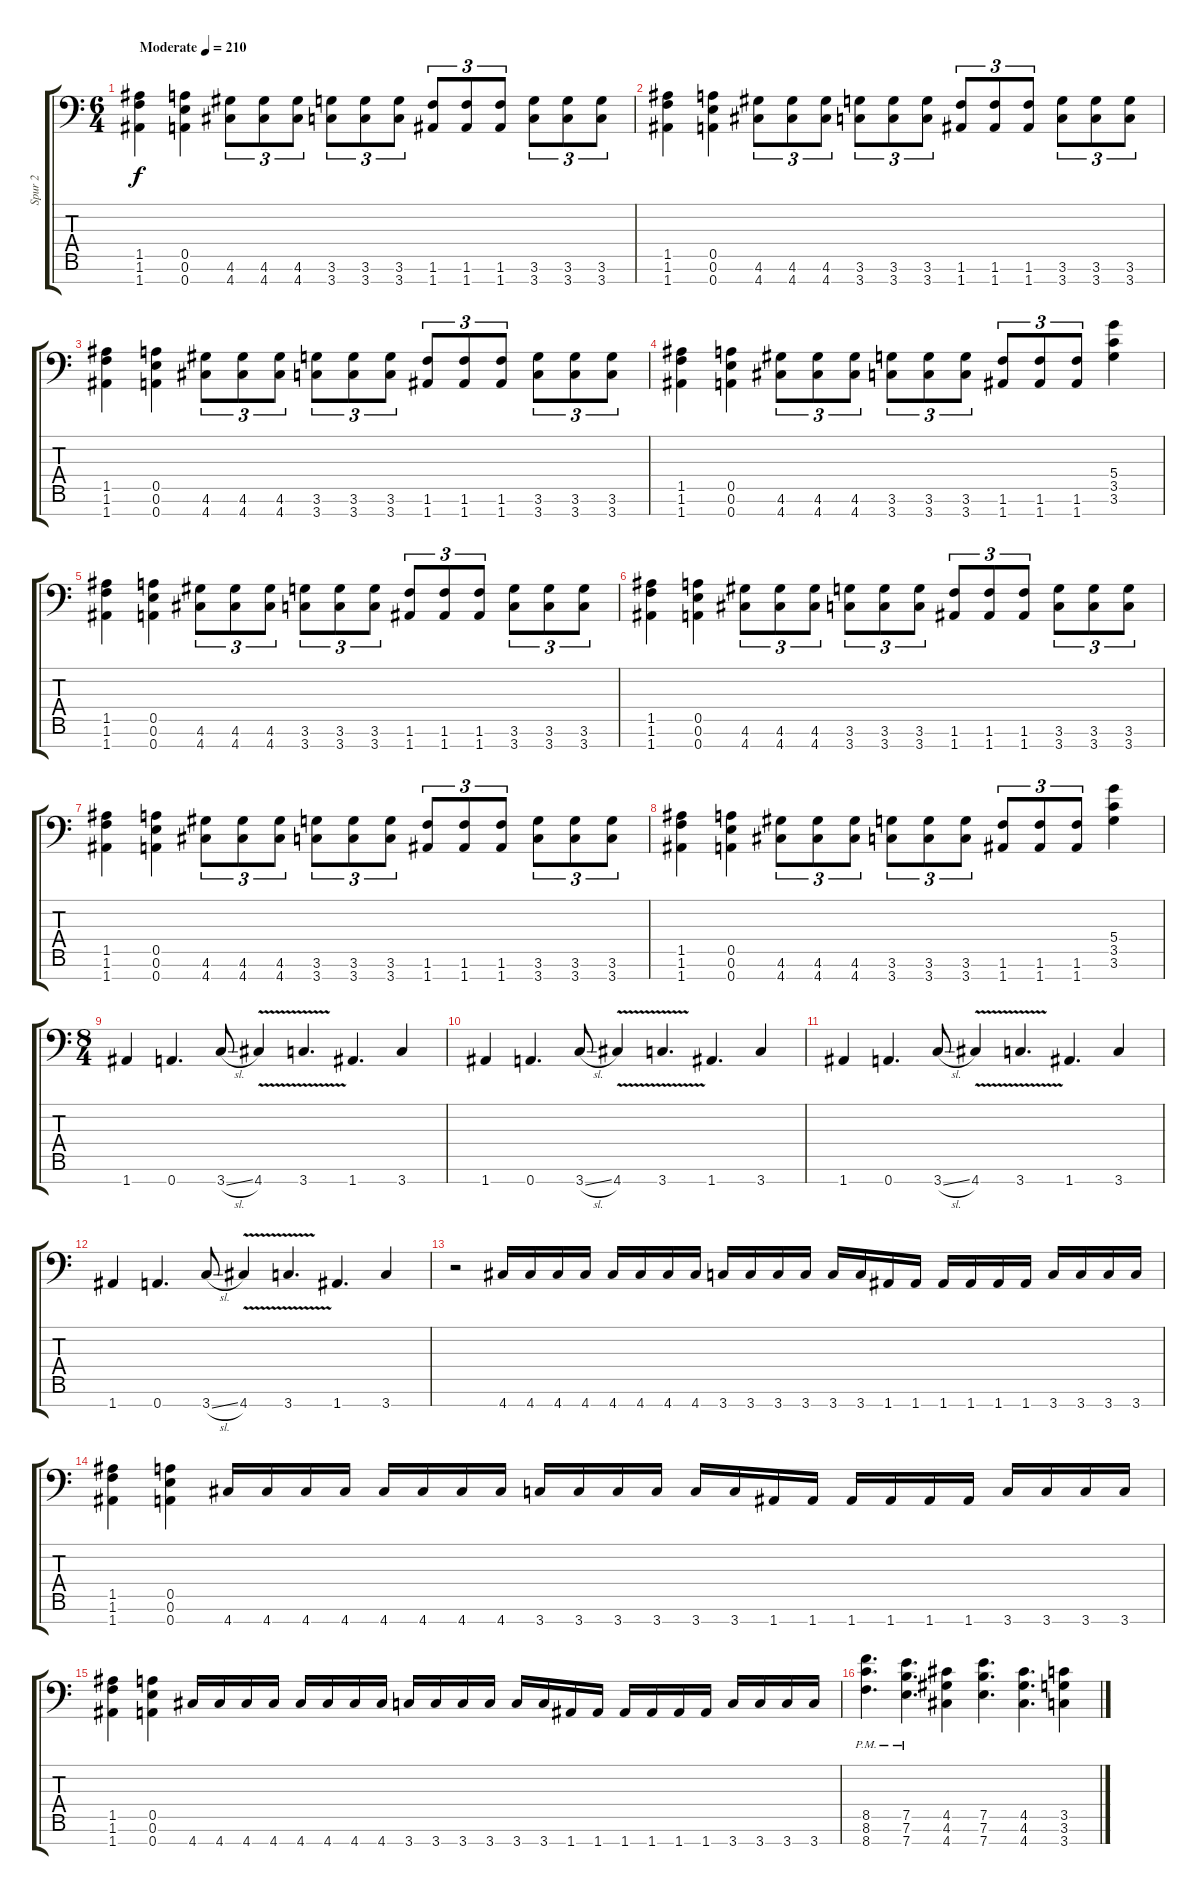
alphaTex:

\track ("Spur 2" "Spur 2") {instrument distortionguitar}
\staff {score tabs}
\tuning (E4 B3 G3 D3 A2 E2 A1) {hide}
\ts (6 4)
\tempo (210 "Moderate")
\clef f4
\ks c
(1.5 1.6 1.7).4{dy f volume 16 instrument overdrivenguitar} (0.5 0.6 0.7).4 (4.6 4.7).8{tu (3 2)} (4.6 4.7).8{tu (3 2)} (4.6 4.7).8{tu (3 2)} (3.6 3.7).8{tu (3 2)} (3.6 3.7).8{tu (3 2)} (3.6 3.7).8{tu (3 2)} (1.6 1.7).8{tu (3 2)} (1.6 1.7).8{tu (3 2)} (1.6 1.7).8{tu (3 2)} (3.6 3.7).8{tu (3 2)} (3.6 3.7).8{tu (3 2)} (3.6 3.7).8{tu (3 2)} |
(1.5 1.6 1.7).4{volume 16 balance 16 instrument overdrivenguitar} (0.5 0.6 0.7).4 (4.6 4.7).8{tu (3 2)} (4.6 4.7).8{tu (3 2)} (4.6 4.7).8{tu (3 2)} (3.6 3.7).8{tu (3 2)} (3.6 3.7).8{tu (3 2)} (3.6 3.7).8{tu (3 2)} (1.6 1.7).8{tu (3 2)} (1.6 1.7).8{tu (3 2)} (1.6 1.7).8{tu (3 2)} (3.6 3.7).8{tu (3 2)} (3.6 3.7).8{tu (3 2)} (3.6 3.7).8{tu (3 2)} |
(1.5 1.6 1.7).4{volume 14 balance 0 instrument distortionguitar} (0.5 0.6 0.7).4 (4.6 4.7).8{tu (3 2)} (4.6 4.7).8{tu (3 2)} (4.6 4.7).8{tu (3 2)} (3.6 3.7).8{tu (3 2)} (3.6 3.7).8{tu (3 2)} (3.6 3.7).8{tu (3 2)} (1.6 1.7).8{tu (3 2)} (1.6 1.7).8{tu (3 2)} (1.6 1.7).8{tu (3 2)} (3.6 3.7).8{tu (3 2)} (3.6 3.7).8{tu (3 2)} (3.6 3.7).8{tu (3 2)} |
(1.5 1.6 1.7).4 (0.5 0.6 0.7).4 (4.6 4.7).8{tu (3 2)} (4.6 4.7).8{tu (3 2)} (4.6 4.7).8{tu (3 2)} (3.6 3.7).8{tu (3 2)} (3.6 3.7).8{tu (3 2)} (3.6 3.7).8{tu (3 2)} (1.6 1.7).8{tu (3 2)} (1.6 1.7).8{tu (3 2)} (1.6 1.7).8{tu (3 2)} (5.4 3.5 3.6).4 |
(1.5 1.6 1.7).4 (0.5 0.6 0.7).4 (4.6 4.7).8{tu (3 2)} (4.6 4.7).8{tu (3 2)} (4.6 4.7).8{tu (3 2)} (3.6 3.7).8{tu (3 2)} (3.6 3.7).8{tu (3 2)} (3.6 3.7).8{tu (3 2)} (1.6 1.7).8{tu (3 2)} (1.6 1.7).8{tu (3 2)} (1.6 1.7).8{tu (3 2)} (3.6 3.7).8{tu (3 2)} (3.6 3.7).8{tu (3 2)} (3.6 3.7).8{tu (3 2)} |
(1.5 1.6 1.7).4 (0.5 0.6 0.7).4 (4.6 4.7).8{tu (3 2)} (4.6 4.7).8{tu (3 2)} (4.6 4.7).8{tu (3 2)} (3.6 3.7).8{tu (3 2)} (3.6 3.7).8{tu (3 2)} (3.6 3.7).8{tu (3 2)} (1.6 1.7).8{tu (3 2)} (1.6 1.7).8{tu (3 2)} (1.6 1.7).8{tu (3 2)} (3.6 3.7).8{tu (3 2)} (3.6 3.7).8{tu (3 2)} (3.6 3.7).8{tu (3 2)} |
(1.5 1.6 1.7).4 (0.5 0.6 0.7).4 (4.6 4.7).8{tu (3 2)} (4.6 4.7).8{tu (3 2)} (4.6 4.7).8{tu (3 2)} (3.6 3.7).8{tu (3 2)} (3.6 3.7).8{tu (3 2)} (3.6 3.7).8{tu (3 2)} (1.6 1.7).8{tu (3 2)} (1.6 1.7).8{tu (3 2)} (1.6 1.7).8{tu (3 2)} (3.6 3.7).8{tu (3 2)} (3.6 3.7).8{tu (3 2)} (3.6 3.7).8{tu (3 2)} |
(1.5 1.6 1.7).4 (0.5 0.6 0.7).4 (4.6 4.7).8{tu (3 2)} (4.6 4.7).8{tu (3 2)} (4.6 4.7).8{tu (3 2)} (3.6 3.7).8{tu (3 2)} (3.6 3.7).8{tu (3 2)} (3.6 3.7).8{tu (3 2)} (1.6 1.7).8{tu (3 2)} (1.6 1.7).8{tu (3 2)} (1.6 1.7).8{tu (3 2)} (5.4 3.5 3.6).4 |
\ts (8 4)
1.7.4 0.7.4{d} 3.7{sl}.8 4.7{v}.4 3.7{v}.4{d} 1.7.4{d} 3.7.4 |
1.7.4 0.7.4{d} 3.7{sl}.8 4.7{v}.4 3.7{v}.4{d} 1.7.4{d} 3.7.4 |
1.7.4 0.7.4{d} 3.7{sl}.8 4.7{v}.4 3.7{v}.4{d} 1.7.4{d} 3.7.4 |
1.7.4 0.7.4{d} 3.7{sl}.8 4.7{v}.4 3.7{v}.4{d} 1.7.4{d} 3.7.4 |
r.2 4.7.16 4.7.16 4.7.16 4.7.16 4.7.16 4.7.16 4.7.16 4.7.16 3.7.16 3.7.16 3.7.16 3.7.16 3.7.16 3.7.16 1.7.16 1.7.16 1.7.16 1.7.16 1.7.16 1.7.16 3.7.16 3.7.16 3.7.16 3.7.16 |
(1.5 1.6 1.7).4 (0.5 0.6 0.7).4 4.7.16 4.7.16 4.7.16 4.7.16 4.7.16 4.7.16 4.7.16 4.7.16 3.7.16 3.7.16 3.7.16 3.7.16 3.7.16 3.7.16 1.7.16 1.7.16 1.7.16 1.7.16 1.7.16 1.7.16 3.7.16 3.7.16 3.7.16 3.7.16 |
(1.5 1.6 1.7).4 (0.5 0.6 0.7).4 4.7.16 4.7.16 4.7.16 4.7.16 4.7.16 4.7.16 4.7.16 4.7.16 3.7.16 3.7.16 3.7.16 3.7.16 3.7.16 3.7.16 1.7.16 1.7.16 1.7.16 1.7.16 1.7.16 1.7.16 3.7.16 3.7.16 3.7.16 3.7.16 |
(8.5{pm} 8.6{pm} 8.7{pm}).4{d} (7.5{pm} 7.6{pm} 7.7{pm}).4{d} (4.5 4.6 4.7).4 (7.5 7.6 7.7).4{d} (4.5 4.6 4.7).4{d} (3.5 3.6 3.7).4
